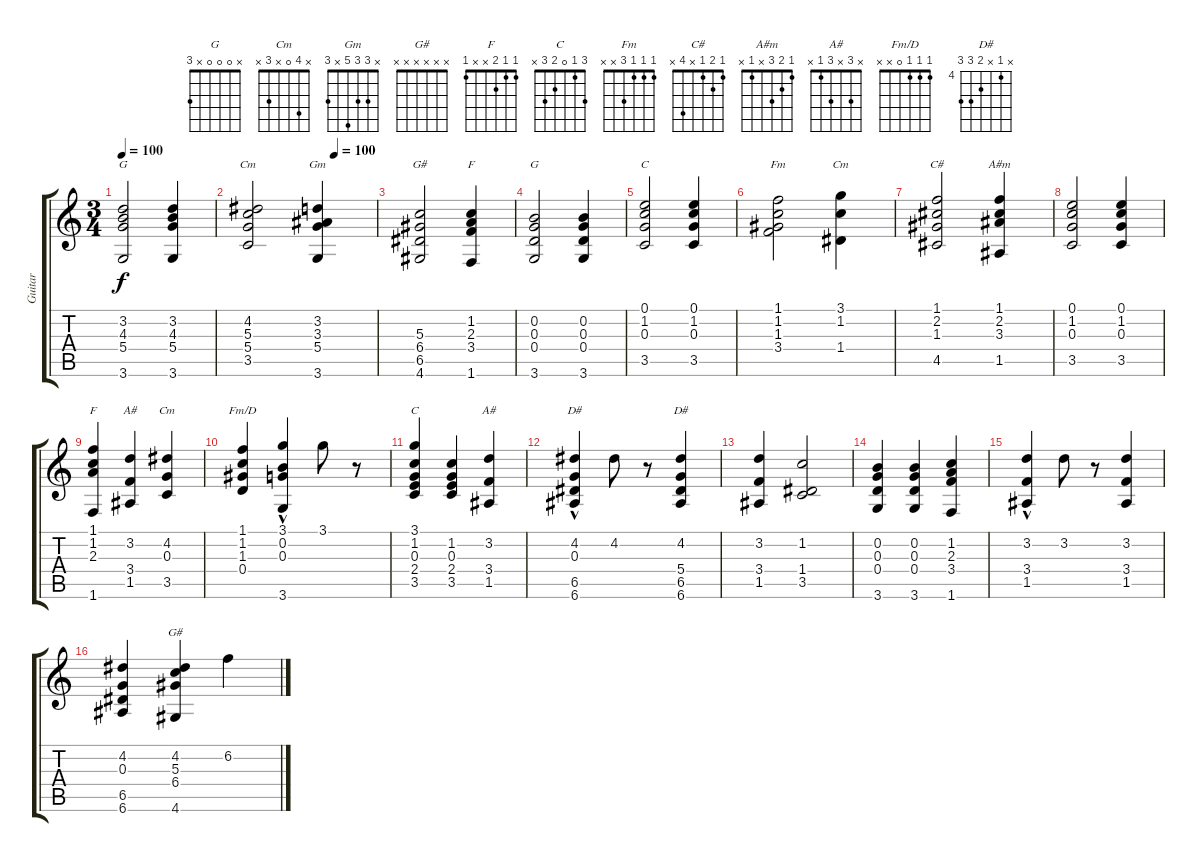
\track ("Guitar" "Guitar") {instrument acousticguitarnylon}
\staff {score tabs}
\tuning (E4 B3 G3 D3 A2 E2) {hide}
\chord ("G" x 3 4 5 x 3)
\chord ("Cm" x 4 5 5 3 x)
\chord ("Gm" x 3 3 5 x 3)
\chord ("G#" x x 5 6 6 4) {firstfret 4}
\chord ("F" x 1 2 3 x 1)
\chord ("G" x 0 0 0 x 3)
\chord ("C" 0 1 0 x 3 x)
\chord ("Fm" 1 1 1 3 x x)
\chord ("Cm" 3 1 x 1 x x)
\chord ("C#" 1 2 1 x 4 x)
\chord ("A#m" 1 2 3 x 1 x)
\chord ("F" 1 1 2 x x 1)
\chord ("A#" x x x x x x) {firstfret 0}
\chord ("Cm" x 4 0 x 3 x)
\chord ("Fm/D" 1 1 1 0 x x)
\chord ("C" 3 1 0 2 3 x)
\chord ("A#" x 3 x 3 1 x)
\chord ("D#" x 4 0 x 6 6) {firstfret 4}
\chord ("D#" x 4 x 5 6 6) {firstfret 4}
\chord ("G#" x x x x x x) {firstfret 0}
\ts (3 4)
\tempo 100
\clef g2
\ks c
(3.2 4.3 5.4 3.6).2{ch "G" dy f instrument acousticguitarnylon} (3.2 4.3 5.4 3.6).4 |
\tempo (100 0.6666666666666666)
(4.2 5.3 5.4 3.5).2{ch "Cm"} (3.2 3.3 5.4 3.6).4{ch "Gm"} |
(5.3 6.4 6.5 4.6).2{ch "G#"} (1.2 2.3 3.4 1.6).4{ch "F"} |
(0.2 0.3 0.4 3.6).2{ch "G"} (0.2 0.3 0.4 3.6).4 |
(0.1 1.2 0.3 3.5).2{ch "C"} (0.1 1.2 0.3 3.5).4 |
(1.1 1.2 1.3 3.4).2{ch "Fm"} (3.1 1.2 1.4).4{ch "Cm"} |
(1.1 2.2 1.3 4.5).2{ch "C#"} (1.1 2.2 3.3 1.5).4{ch "A#m"} |
(0.1 1.2 0.3 3.5).2 (0.1 1.2 0.3 3.5).4 |
(1.1 1.2 2.3 1.6).4{ch "F"} (3.2 3.4 1.5).4{ch "A#"} (4.2 0.3 3.5).4{ch "Cm"} |
(1.1 1.2 1.3 0.4).4{ch "Fm/D"} (3.1 0.2{hac} 0.3{hac} 3.6{hac}).4 3.1.8 r.8 |
(3.1 1.2 0.3 2.4 3.5).4{ch "C"} (1.2 0.3 2.4 3.5).4 (3.2 3.4 1.5).4{ch "A#"} |
(4.2 0.3{hac} 6.5{hac} 6.6{hac}).4{ch "D#"} 4.2.8 r.8 (4.2 5.4 6.5 6.6).4{ch "D#"} |
(3.2 3.4 1.5).4 (1.2 1.4 3.5).2 |
(0.2 0.3 0.4 3.6).4 (0.2 0.3 0.4 3.6).4 (1.2 2.3 3.4 1.6).4 |
(3.2 3.4{hac} 1.5{hac}).4 3.2.8 r.8 (3.2 3.4 1.5).4 |
(4.2 0.3 6.5 6.6).4 (4.2 5.3 6.4 4.6).4{ch "G#"} 6.2.4
